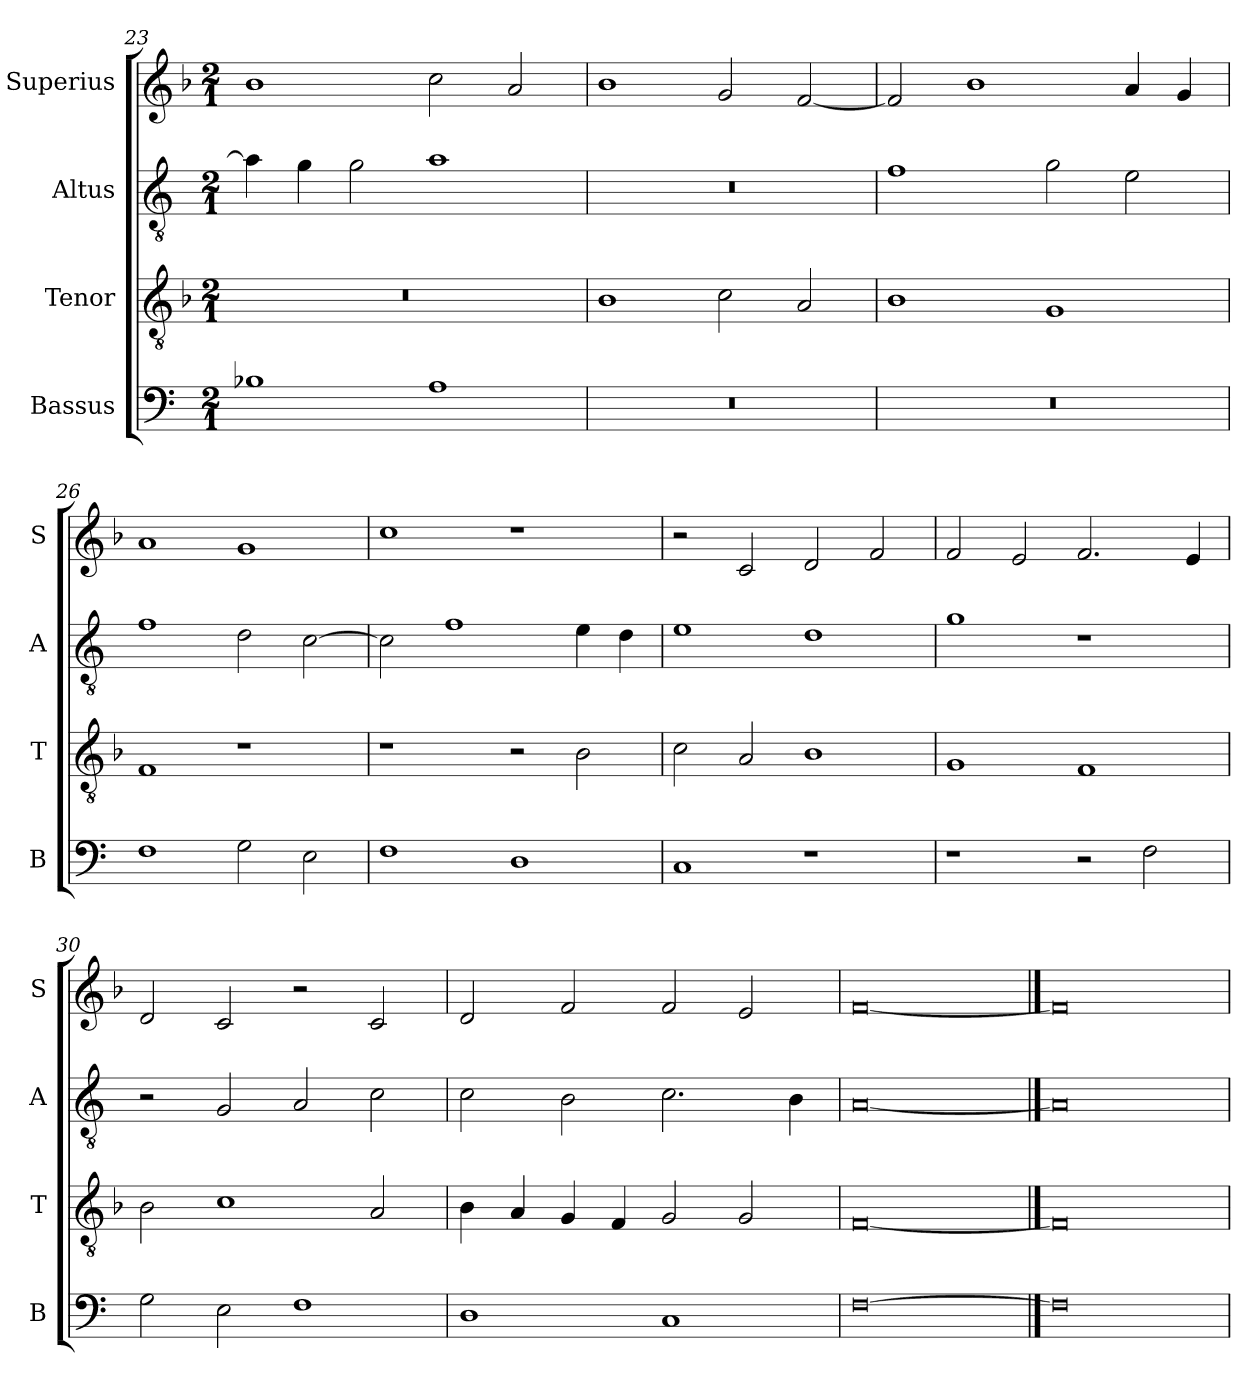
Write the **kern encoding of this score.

**kern	**kern	**kern	**kern
*part4	*part3	*part2	*part1
*staff4	*staff3	*staff2	*staff1
*I"Bassus	*I"Tenor	*I"Altus	*I"Superius
*I'B	*I'T	*I'A	*I'S
*clefF4	*clefGv2	*clefGv2	*clefG2
*k[]	*k[b-]	*k[]	*k[b-]
*C:	*d:	*C:	*d:
*M2/1	*M2/1	*M2/1	*M2/1
=23	=23	=23	=23
1B-X	0r	4a]	1b-
.	.	4g	.
.	.	2g	.
1A	.	1a	2cc
.	.	.	2a
=24	=24	=24	=24
0r	1B-	0r	1b-
.	2c	.	2g
.	2A	.	[2f
=25	=25	=25	=25
0r	1B-	1f	2f]
.	.	.	1b-
.	1G	2g	.
.	.	2e	4a
.	.	.	4g
=26	=26	=26	=26
1F	1F	1f	1a
2G	1r	2d	1g
2E	.	[2c	.
=27	=27	=27	=27
1F	1r	2c]	1cc
.	.	1f	.
1D	2r	.	1r
.	2B-	4e	.
.	.	4d	.
=28	=28	=28	=28
1C	2c	1e	2r
.	2A	.	2c
1r	1B-	1d	2d
.	.	.	2f
=29	=29	=29	=29
1r	1G	1g	2f
.	.	.	2e
2r	1F	1r	2.f
2F	.	.	.
.	.	.	4e
=30	=30	=30	=30
2G	2B-	2r	2d
2E	1c	2G	2c
1F	.	2A	2r
.	2A	2c	2c
=31	=31	=31	=31
1D	4B-	2c	2d
.	4A	.	.
.	4G	2B	2f
.	4F	.	.
1C	2G	2.c	2f
.	2G	.	2e
.	.	4B	.
=32	=32	=32	=32
[0F	[0F	[0A	[0f
==33	==33	==33	==33
0F]	0F]	0A]	0f]
=	=	=	=
*-	*-	*-	*-
